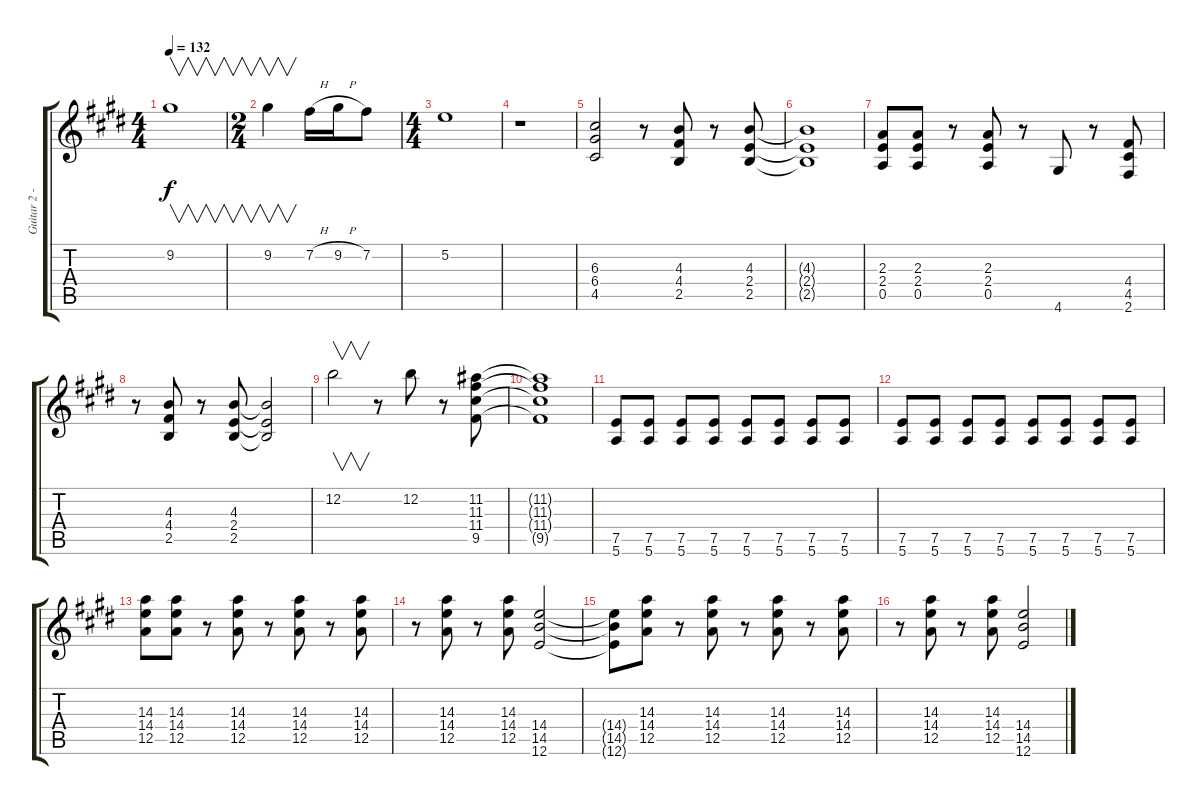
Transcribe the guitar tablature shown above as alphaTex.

\track ("Guitar 2 - Brian May" "Guitar 2 -") {instrument distortionguitar}
\staff {score tabs}
\tuning (E4 B3 G3 D3 A2 E2) {hide}
\ts (4 4)
\tempo 132
\clef g2
\ks c#minor
9.2.1{v dy f} |
\ts (2 4)
9.2.4{v} 7.2{h}.16 9.2{h}.16 7.2.8 |
\ts (4 4)
\ks e
5.2.1 |
\ks c#minor
r.1 |
\ks e
(6.3 6.4 4.5).2 r.8 (4.3 4.4 2.5).8 r.8 (4.3 2.4 2.5).8 |
\ks c#minor
(4.3{t} 2.4{t} 2.5{t}).1 |
(2.3 2.4 0.5).8 (2.3 2.4 0.5).8 r.8 (2.3 2.4 0.5).8 r.8 4.6.8 r.8 (4.4 4.5 2.6).8 |
r.8 (4.3 4.4 2.5).8 r.8 (4.3 2.4 2.5).8 (4.3{t} 2.4{t} 2.5{t}).2 |
\ks e
12.2.2{v} r.8 12.2.8 r.8 (11.2 11.3 11.4 9.5).8 |
\ks c#minor
(11.2{t} 11.3{t} 11.4{t} 9.5{t}).1 |
(7.5 5.6).8 (7.5 5.6).8 (7.5 5.6).8 (7.5 5.6).8 (7.5 5.6).8 (7.5 5.6).8 (7.5 5.6).8 (7.5 5.6).8 |
(7.5 5.6).8 (7.5 5.6).8 (7.5 5.6).8 (7.5 5.6).8 (7.5 5.6).8 (7.5 5.6).8 (7.5 5.6).8 (7.5 5.6).8 |
\ks e
(14.3 14.4 12.5).8 (14.3 14.4 12.5).8 r.8 (14.3 14.4 12.5).8 r.8 (14.3 14.4 12.5).8 r.8 (14.3 14.4 12.5).8 |
\ks c#minor
r.8 (14.3 14.4 12.5).8 r.8 (14.3 14.4 12.5).8 (14.4 14.5 12.6).2 |
(14.4{t} 14.5{t} 12.6{t}).8 (14.3 14.4 12.5).8 r.8 (14.3 14.4 12.5).8 r.8 (14.3 14.4 12.5).8 r.8 (14.3 14.4 12.5).8 |
r.8 (14.3 14.4 12.5).8 r.8 (14.3 14.4 12.5).8 (14.4 14.5 12.6).2
